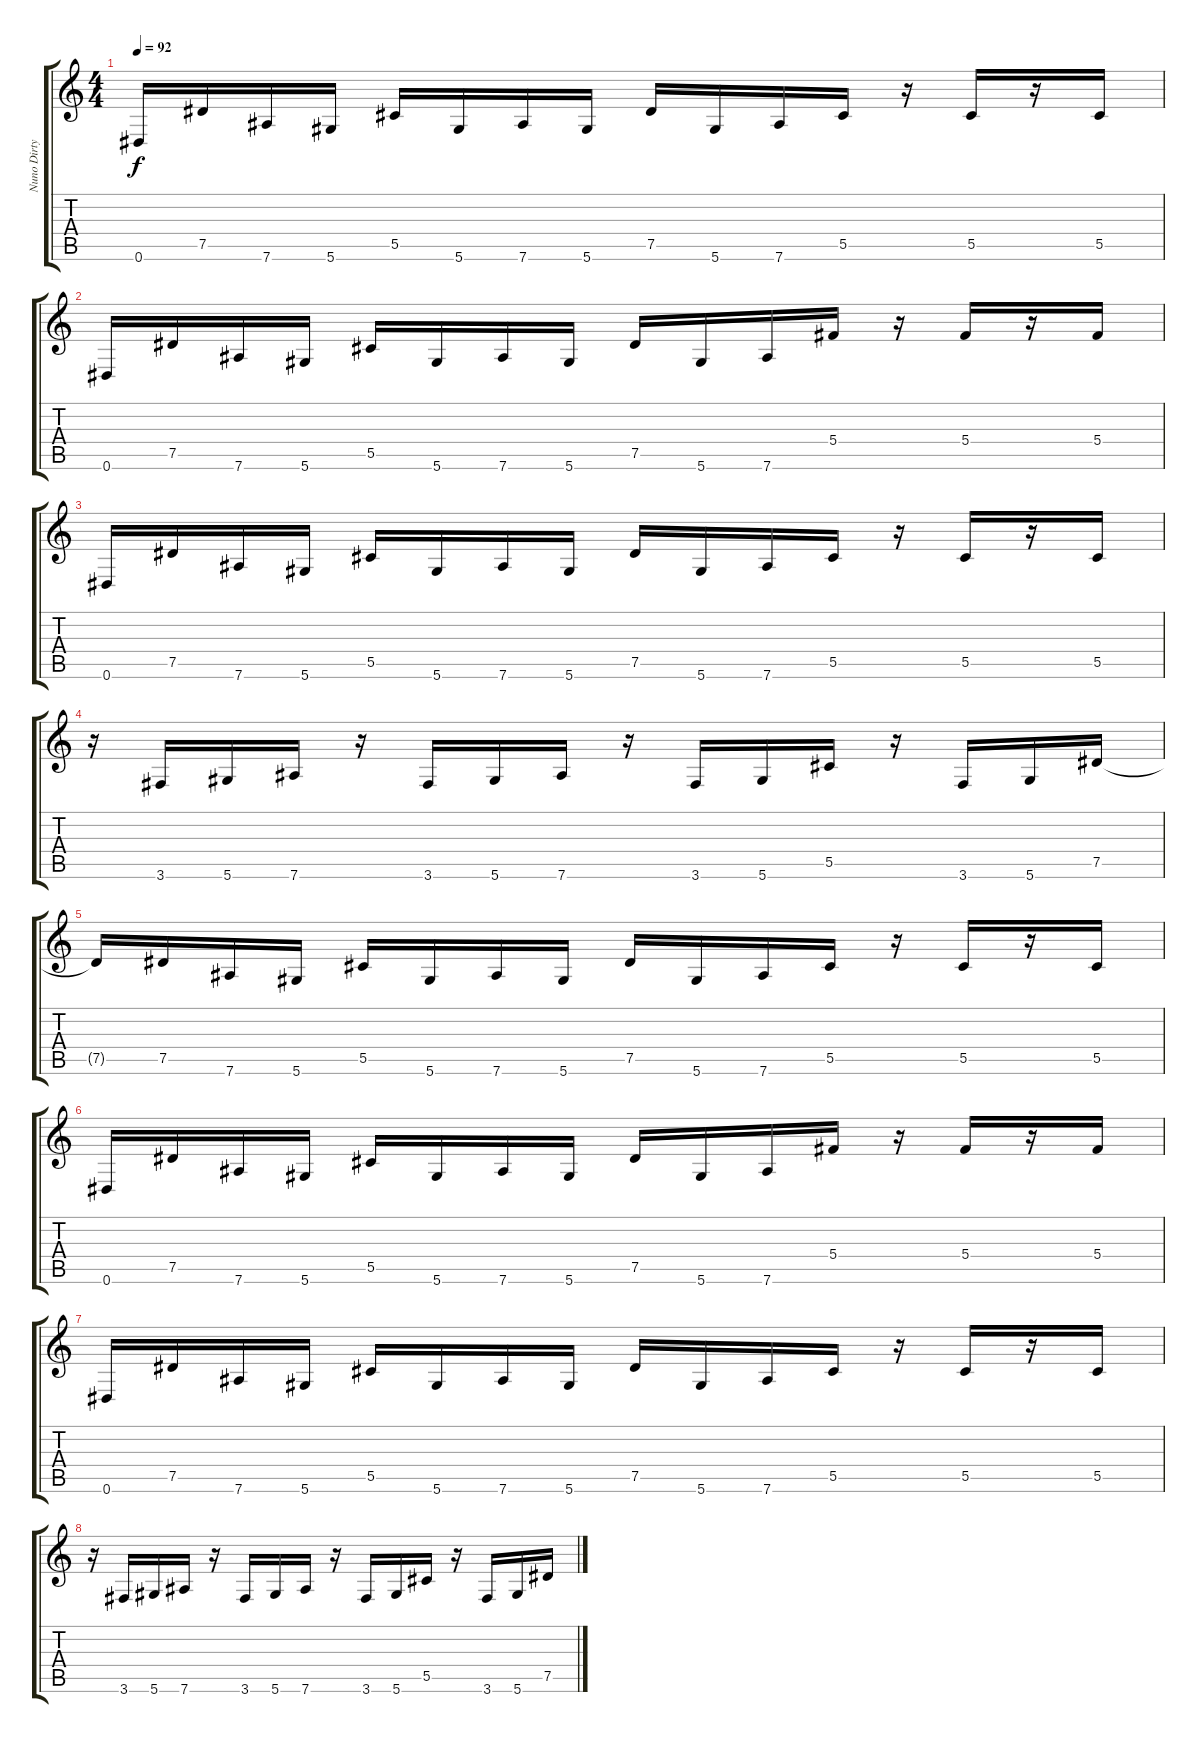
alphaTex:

\track ("Nuno Dirty Rhythm" "Nuno Dirty") {instrument overdrivenguitar}
\staff {score tabs}
\tuning (Eb4 Bb3 Gb3 Db3 Ab2 Eb2) {hide}
\ts (4 4)
\tempo 92
\clef g2
\ks c
0.6.16{dy f} 7.5.16 7.6.16 5.6.16 5.5.16 5.6.16 7.6.16 5.6.16 7.5.16 5.6.16 7.6.16 5.5.16 r.16 5.5.16 r.16 5.5.16 |
0.6.16 7.5.16 7.6.16 5.6.16 5.5.16 5.6.16 7.6.16 5.6.16 7.5.16 5.6.16 7.6.16 5.4.16 r.16 5.4.16 r.16 5.4.16 |
0.6.16 7.5.16 7.6.16 5.6.16 5.5.16 5.6.16 7.6.16 5.6.16 7.5.16 5.6.16 7.6.16 5.5.16 r.16 5.5.16 r.16 5.5.16 |
r.16 3.6.16 5.6.16 7.6.16 r.16 3.6.16 5.6.16 7.6.16 r.16 3.6.16 5.6.16 5.5.16 r.16 3.6.16 5.6.16 7.5.16 |
7.5{t}.16 7.5.16 7.6.16 5.6.16 5.5.16 5.6.16 7.6.16 5.6.16 7.5.16 5.6.16 7.6.16 5.5.16 r.16 5.5.16 r.16 5.5.16 |
0.6.16 7.5.16 7.6.16 5.6.16 5.5.16 5.6.16 7.6.16 5.6.16 7.5.16 5.6.16 7.6.16 5.4.16 r.16 5.4.16 r.16 5.4.16 |
0.6.16 7.5.16 7.6.16 5.6.16 5.5.16 5.6.16 7.6.16 5.6.16 7.5.16 5.6.16 7.6.16 5.5.16 r.16 5.5.16 r.16 5.5.16 |
r.16 3.6.16 5.6.16 7.6.16 r.16 3.6.16 5.6.16 7.6.16 r.16 3.6.16 5.6.16 5.5.16 r.16 3.6.16 5.6.16 7.5.16
